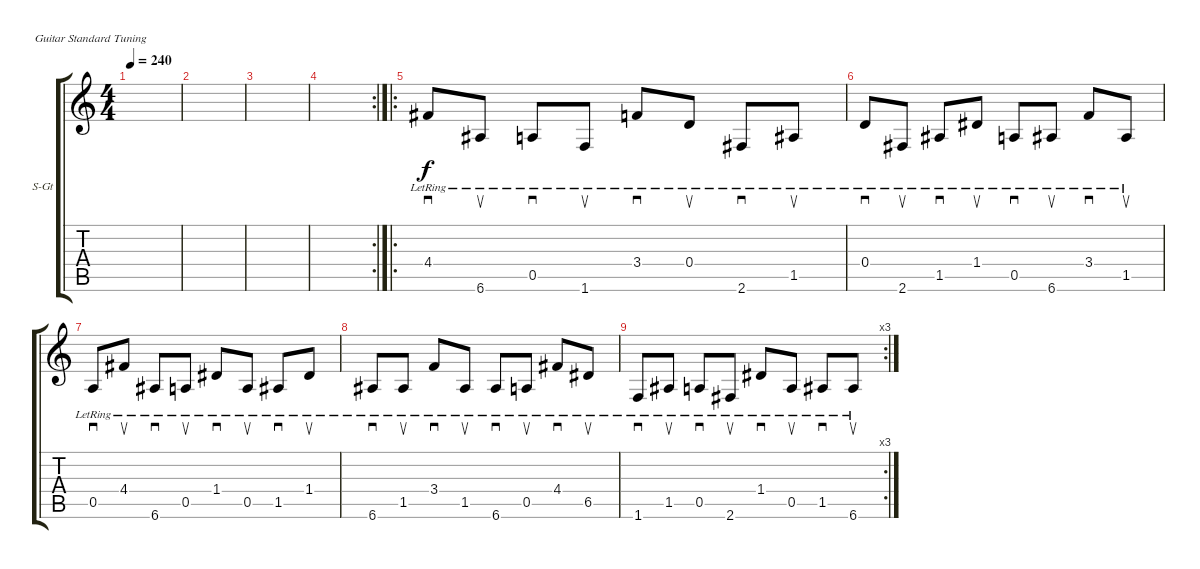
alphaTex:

\bracketExtendMode groupsimilarinstruments
\firstSystemTrackNameOrientation horizontal
\otherSystemsTrackNameOrientation horizontal
\track ("Steel Guitar" "S-Gt") {instrument acousticguitarsteel}
\staff {score tabs}
\tuning (E4 B3 G3 D3 A2 E2)
\ts (4 4)
\tempo 240
\clef g2
\ks c
|
|
|
\rc 2
|
\ro
4.4{lr}.8{sd} 6.6{lr}.8{su} 0.5{lr}.8{sd} 1.6{lr}.8{su} 3.4{lr}.8{sd} 0.4{lr}.8{su} 2.6{lr}.8{sd} 1.5{lr}.8{su} |
0.4{lr}.8{sd} 2.6{lr}.8{su} 1.5{lr}.8{sd} 1.4{lr}.8{su} 0.5{lr}.8{sd} 6.6{lr}.8{su} 3.4{lr}.8{sd} 1.5{lr}.8{su} |
0.5{lr}.8{sd} 4.4{lr}.8{su} 6.6{lr}.8{sd} 0.5{lr}.8{su} 1.4{lr}.8{sd} 0.5{lr}.8{su} 1.5{lr}.8{sd} 1.4{lr}.8{su} |
6.6{lr}.8{sd} 1.5{lr}.8{su} 3.4{lr}.8{sd} 1.5{lr}.8{su} 6.6{lr}.8{sd} 0.5{lr}.8{su} 4.4{lr}.8{sd} 6.5{lr}.8{su} |
\rc 3
1.6{lr}.8{sd} 1.5{lr}.8{su} 0.5{lr}.8{sd} 2.6{lr}.8{su} 1.4{lr}.8{sd} 0.5{lr}.8{su} 1.5{lr}.8{sd} 6.6{lr}.8{su}
